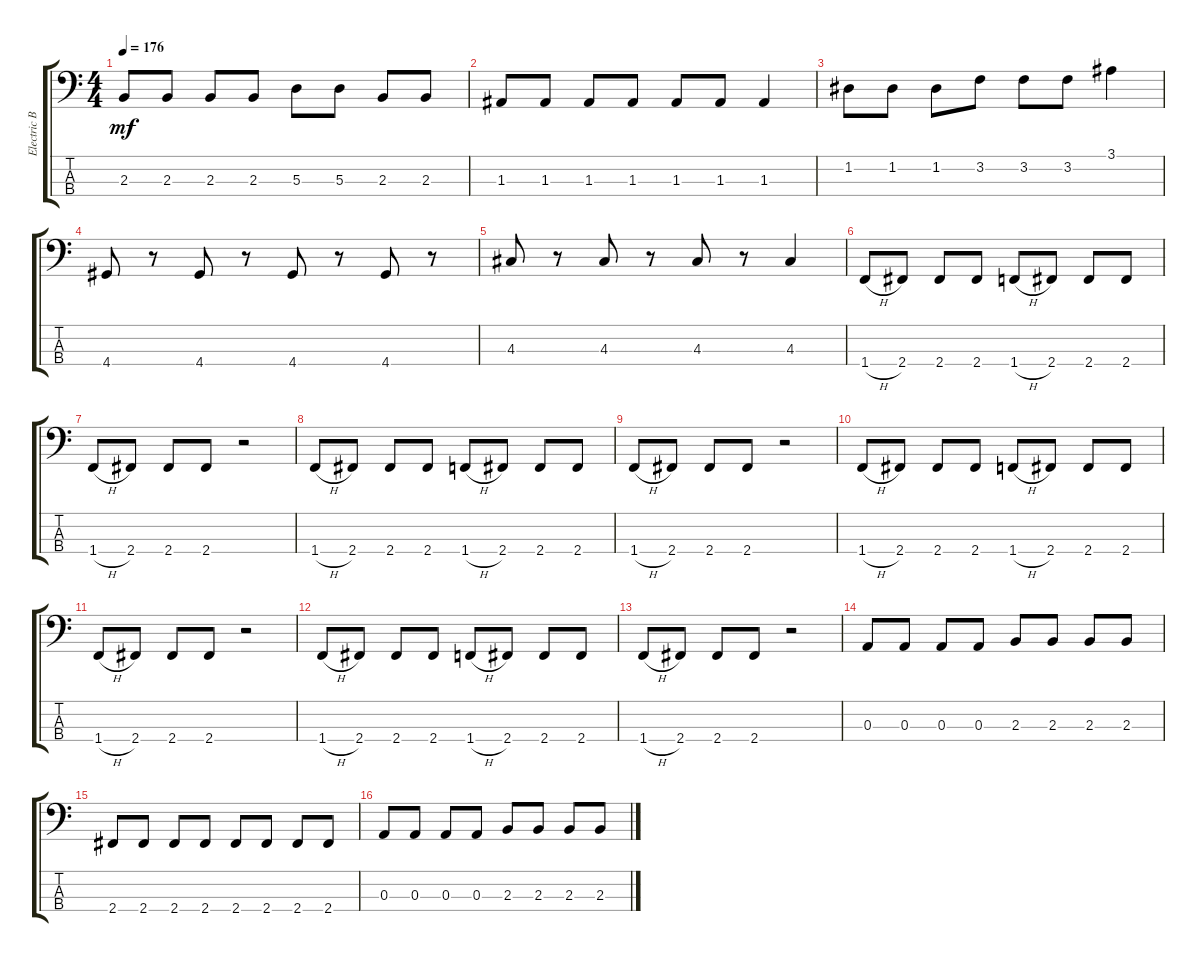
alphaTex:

\track ("Electric Bass" "Electric B") {instrument electricbassfinger}
\staff {score tabs}
\tuning (G2 D2 A1 E1) {hide}
\ts (4 4)
\tempo 176
\clef f4
\ks c
2.3.8{dy mf} 2.3.8 2.3.8 2.3.8 5.3.8 5.3.8 2.3.8 2.3.8 |
1.3.8 1.3.8 1.3.8 1.3.8 1.3.8 1.3.8 1.3.4 |
1.2.8 1.2.8 1.2.8 3.2.8 3.2.8 3.2.8 3.1.4 |
4.4.8 r.8 4.4.8 r.8 4.4.8 r.8 4.4.8 r.8 |
4.3.8 r.8 4.3.8 r.8 4.3.8 r.8 4.3.4 |
1.4{h}.8 2.4.8 2.4.8 2.4.8 1.4{h}.8 2.4.8 2.4.8 2.4.8 |
1.4{h}.8 2.4.8 2.4.8 2.4.8 r.2 |
1.4{h}.8 2.4.8 2.4.8 2.4.8 1.4{h}.8 2.4.8 2.4.8 2.4.8 |
1.4{h}.8 2.4.8 2.4.8 2.4.8 r.2 |
1.4{h}.8 2.4.8 2.4.8 2.4.8 1.4{h}.8 2.4.8 2.4.8 2.4.8 |
1.4{h}.8 2.4.8 2.4.8 2.4.8 r.2 |
1.4{h}.8 2.4.8 2.4.8 2.4.8 1.4{h}.8 2.4.8 2.4.8 2.4.8 |
1.4{h}.8 2.4.8 2.4.8 2.4.8 r.2 |
0.3.8 0.3.8 0.3.8 0.3.8 2.3.8 2.3.8 2.3.8 2.3.8 |
2.4.8 2.4.8 2.4.8 2.4.8 2.4.8 2.4.8 2.4.8 2.4.8 |
0.3.8 0.3.8 0.3.8 0.3.8 2.3.8 2.3.8 2.3.8 2.3.8
